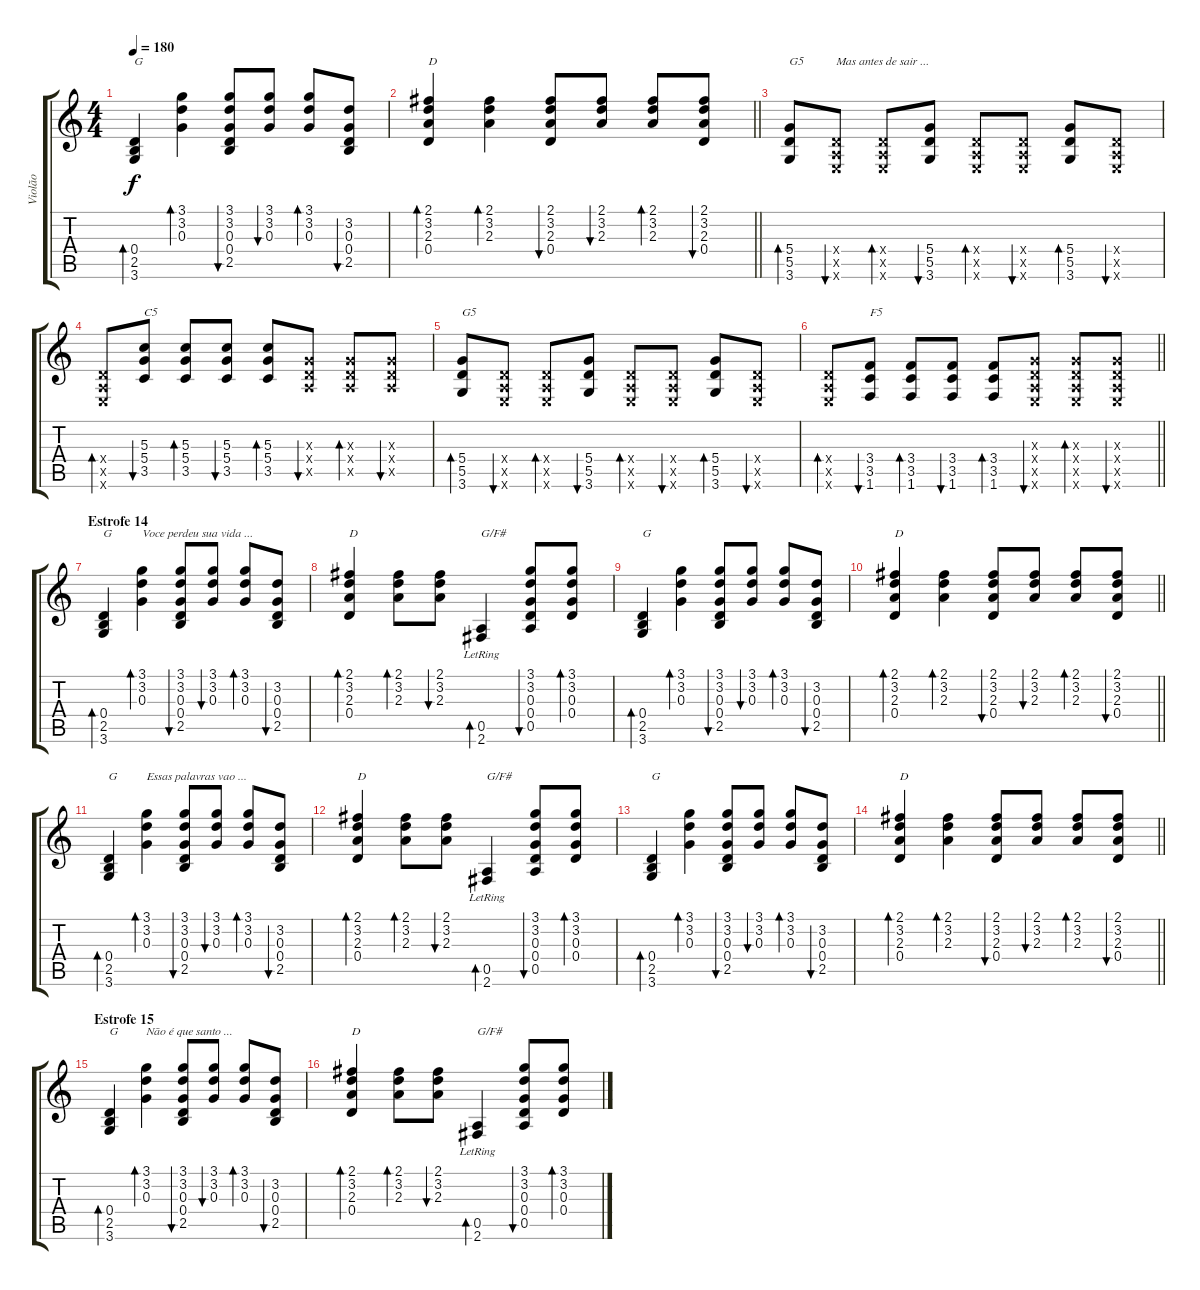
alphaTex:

\track ("Violão" "Violão") {instrument acousticguitarsteel}
\staff {score tabs}
\tuning (E4 B3 G3 D3 A2 E2) {hide}
\ts (4 4)
\tempo 180
\clef g2
\ks c
(0.4 2.5 3.6).4{bd 60 txt "G" dy f} (3.1 3.2 0.3).4{bd 60} (3.1 3.2 0.3 0.4 2.5).8{bu 60} (3.1 3.2 0.3).8{bu 60} (3.1 3.2 0.3).8{bd 60} (3.2 0.3 0.4 2.5).8{bu 60} |
\barLineRight lightlight
(2.1 3.2 2.3 0.4).4{bd 60 txt "D"} (2.1 3.2 2.3).4{bd 60} (2.1 3.2 2.3 0.4).8{bu 60} (2.1 3.2 2.3).8{bu 60} (2.1 3.2 2.3).8{bd 60} (2.1 3.2 2.3 0.4).8{bu 60} |
(5.4 5.5 3.6).8{bd 60 txt "G5"} (0.4{x} 0.5{x} 0.6{x}).8{bu 60 txt "Mas antes de sair ..."} (0.4{x} 0.5{x} 0.6{x}).8{bd 60} (5.4 5.5 3.6).8{bu 60} (0.4{x} 0.5{x} 0.6{x}).8{bd 60} (0.4{x} 0.5{x} 0.6{x}).8{bu 60} (5.4 5.5 3.6).8{bd 60} (0.4{x} 0.5{x} 0.6{x}).8{bu 60} |
(0.4{x} 0.5{x} 0.6{x}).8{bd 60} (5.3 5.4 3.5).8{bu 60 txt "C5"} (5.3 5.4 3.5).8{bd 60} (5.3 5.4 3.5).8{bu 60} (5.3 5.4 3.5).8{bd 60} (0.3{x} 0.4{x} 0.5{x}).8{bu 60} (0.3{x} 0.4{x} 0.5{x}).8{bd 60} (0.3{x} 0.4{x} 0.5{x}).8{bu 60} |
(5.4 5.5 3.6).8{bd 60 txt "G5"} (0.4{x} 0.5{x} 0.6{x}).8{bu 60} (0.4{x} 0.5{x} 0.6{x}).8{bd 60} (5.4 5.5 3.6).8{bu 60} (0.4{x} 0.5{x} 0.6{x}).8{bd 60} (0.4{x} 0.5{x} 0.6{x}).8{bu 60} (5.4 5.5 3.6).8{bd 60} (0.4{x} 0.5{x} 0.6{x}).8{bu 60} |
\barLineRight lightlight
(0.4{x} 0.5{x} 0.6{x}).8{bd 60} (3.4 3.5 1.6).8{bu 60 txt "F5"} (3.4 3.5 1.6).8{bd 60} (3.4 3.5 1.6).8{bu 60} (3.4 3.5 1.6).8{bd 60} (0.3{x} 0.4{x} 0.5{x} 0.6{x}).8{bu 60} (0.3{x} 0.4{x} 0.5{x} 0.6{x}).8{bd 60} (0.3{x} 0.4{x} 0.5{x} 0.6{x}).8{bu 60} |
\section ("" "Estrofe 14")
(0.4 2.5 3.6).4{bd 60 txt "G"} (3.1 3.2 0.3).4{bd 60 txt "Voce perdeu sua vida ..."} (3.1 3.2 0.3 0.4 2.5).8{bu 60} (3.1 3.2 0.3).8{bu 60} (3.1 3.2 0.3).8{bd 60} (3.2 0.3 0.4 2.5).8{bu 60} |
(2.1 3.2 2.3 0.4).4{bd 60 txt "D"} (2.1 3.2 2.3).8{bd 60} (2.1 3.2 2.3).8{bu 60} (0.5 2.6{lr}).4{bd 60 txt "G/F#"} (3.1 3.2 0.3 0.4 0.5).8{bu 60} (3.1 3.2 0.3 0.4).8{bd 60} |
(0.4 2.5 3.6).4{bd 60 txt "G"} (3.1 3.2 0.3).4{bd 60} (3.1 3.2 0.3 0.4 2.5).8{bu 60} (3.1 3.2 0.3).8{bu 60} (3.1 3.2 0.3).8{bd 60} (3.2 0.3 0.4 2.5).8{bu 60} |
\barLineRight lightlight
(2.1 3.2 2.3 0.4).4{bd 60 txt "D"} (2.1 3.2 2.3).4{bd 60} (2.1 3.2 2.3 0.4).8{bu 60} (2.1 3.2 2.3).8{bu 60} (2.1 3.2 2.3).8{bd 60} (2.1 3.2 2.3 0.4).8{bu 60} |
(0.4 2.5 3.6).4{bd 60 txt "G"} (3.1 3.2 0.3).4{bd 60 txt "Essas palavras vao ..."} (3.1 3.2 0.3 0.4 2.5).8{bu 60} (3.1 3.2 0.3).8{bu 60} (3.1 3.2 0.3).8{bd 60} (3.2 0.3 0.4 2.5).8{bu 60} |
(2.1 3.2 2.3 0.4).4{bd 60 txt "D"} (2.1 3.2 2.3).8{bd 60} (2.1 3.2 2.3).8{bu 60} (0.5 2.6{lr}).4{bd 60 txt "G/F#"} (3.1 3.2 0.3 0.4 0.5).8{bu 60} (3.1 3.2 0.3 0.4).8{bd 60} |
(0.4 2.5 3.6).4{bd 60 txt "G"} (3.1 3.2 0.3).4{bd 60} (3.1 3.2 0.3 0.4 2.5).8{bu 60} (3.1 3.2 0.3).8{bu 60} (3.1 3.2 0.3).8{bd 60} (3.2 0.3 0.4 2.5).8{bu 60} |
\barLineRight lightlight
(2.1 3.2 2.3 0.4).4{bd 60 txt "D"} (2.1 3.2 2.3).4{bd 60} (2.1 3.2 2.3 0.4).8{bu 60} (2.1 3.2 2.3).8{bu 60} (2.1 3.2 2.3).8{bd 60} (2.1 3.2 2.3 0.4).8{bu 60} |
\section ("" "Estrofe 15")
(0.4 2.5 3.6).4{bd 60 txt "G"} (3.1 3.2 0.3).4{bd 60 txt "Não é que santo ..."} (3.1 3.2 0.3 0.4 2.5).8{bu 60} (3.1 3.2 0.3).8{bu 60} (3.1 3.2 0.3).8{bd 60} (3.2 0.3 0.4 2.5).8{bu 60} |
(2.1 3.2 2.3 0.4).4{bd 60 txt "D"} (2.1 3.2 2.3).8{bd 60} (2.1 3.2 2.3).8{bu 60} (0.5 2.6{lr}).4{bd 60 txt "G/F#"} (3.1 3.2 0.3 0.4 0.5).8{bu 60} (3.1 3.2 0.3 0.4).8{bd 60}
